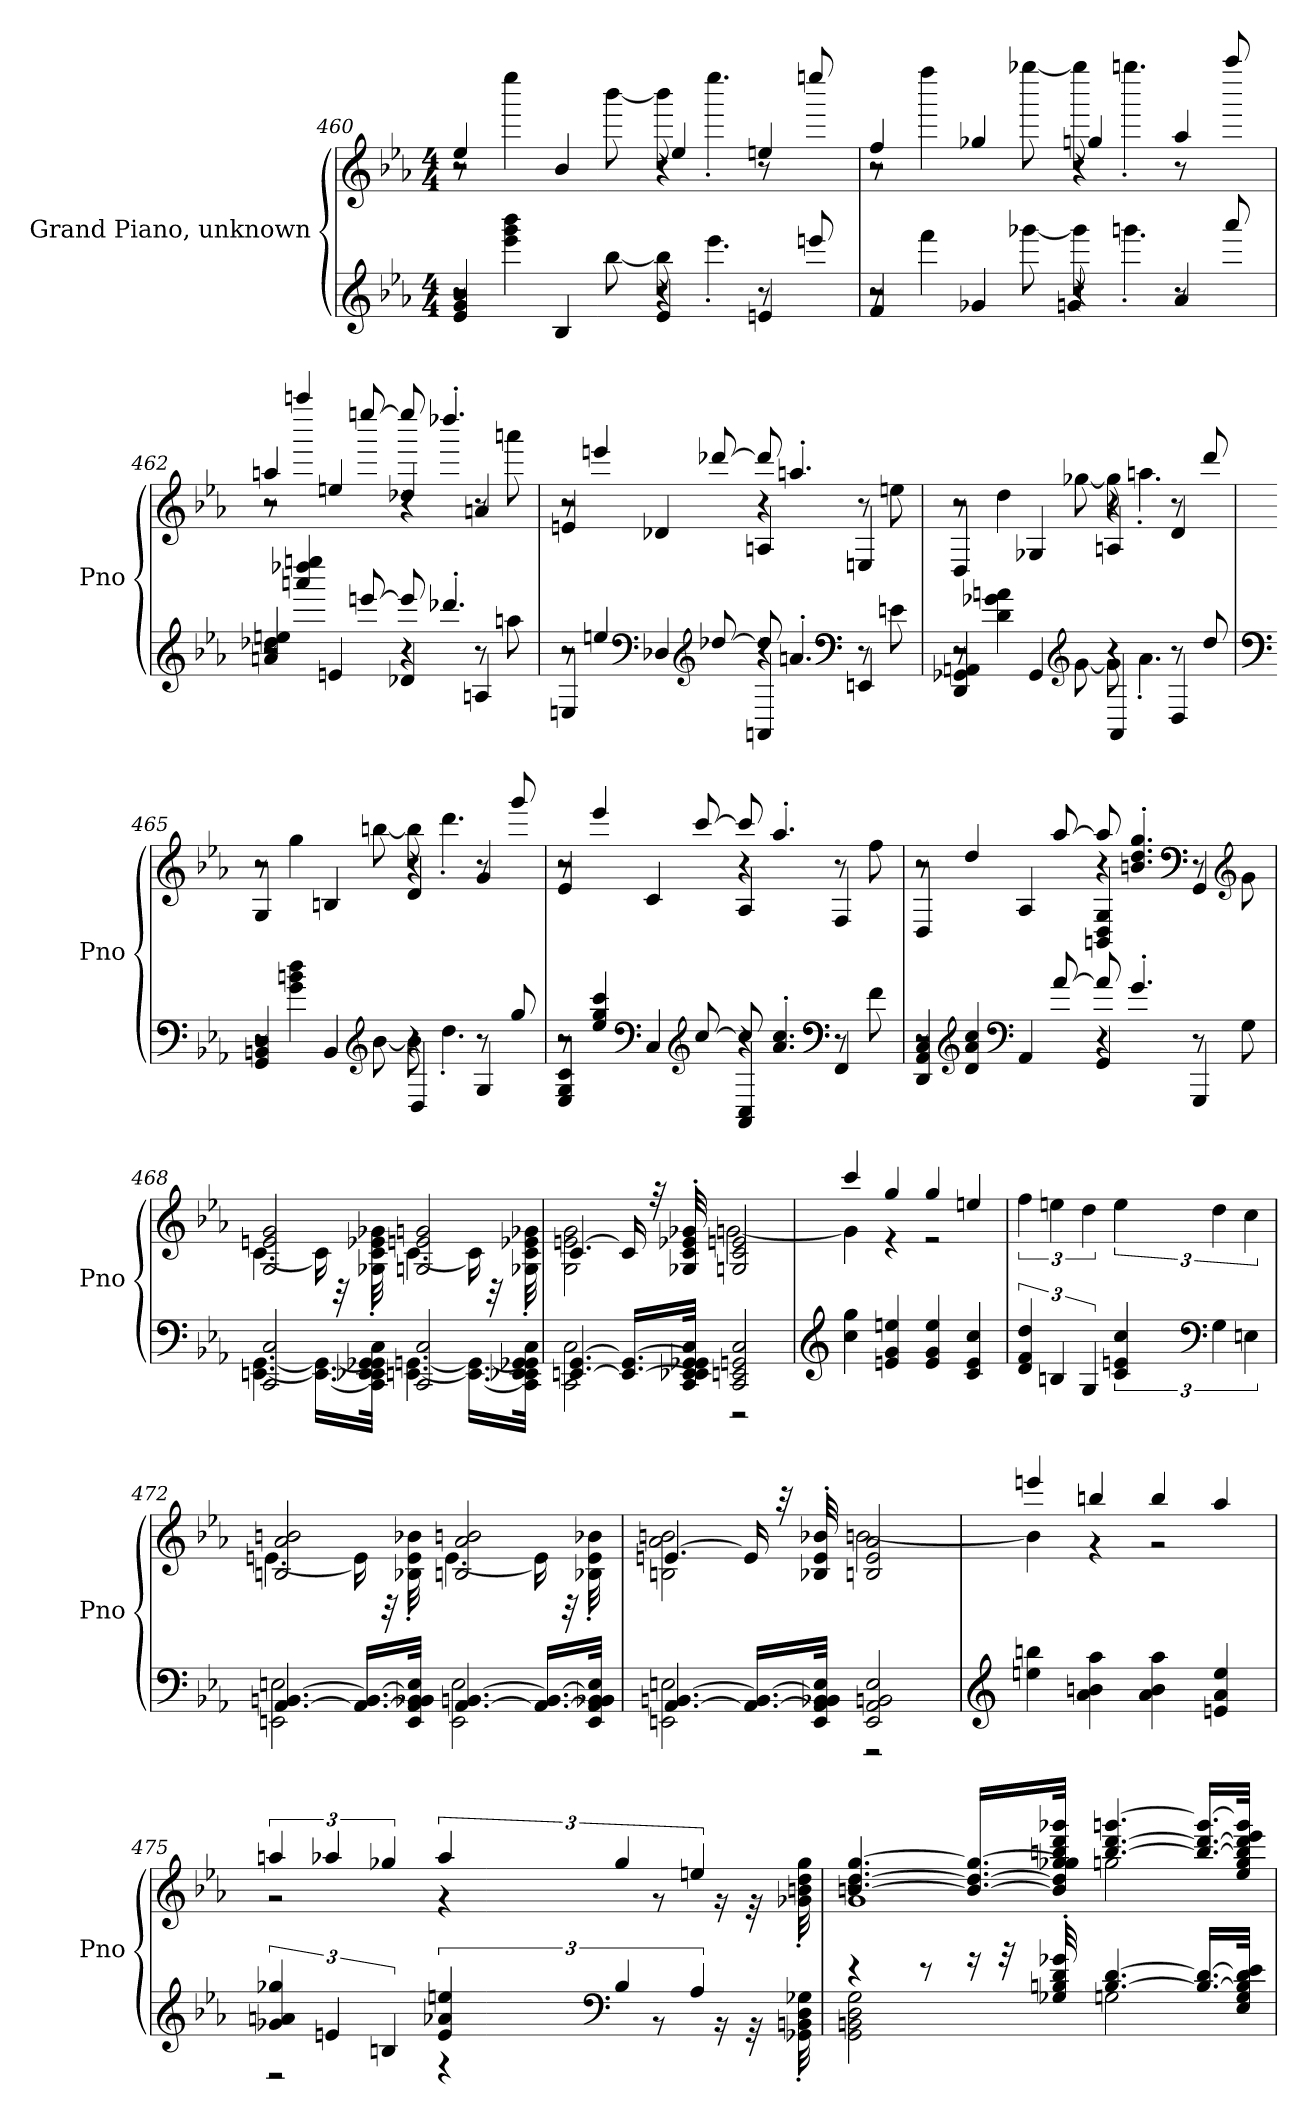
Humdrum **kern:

**kern	**kern
*part1	*part1
*staff2	*staff1
*I"Grand Piano, unknown	*
*I'Pno	*
*clefG2	*clefG2
*k[b-e-a-]	*k[b-e-a-]
*M4/4	*M4/4
=460	=460
*^	*^
*	*^	*	*^
2r	8r	4e-/ 4g/ 4b-/	2r	8r	4ee-/
.	4eee-\ 4ggg\ 4bbb-\	.	.	4eeee-\	.
.	.	4B-/	.	.	4b-/
.	[8bb-\	.	.	[8bbb-\	.
4r	8bb-\]	4e-/	4r	8bbb-\]	4ee-/
.	4.eee-'\	.	.	4.eeee-'\	.
8r	.	4en/	8r	.	4een/
8eeen/	.	.	8eeeen/	.	.
!!LO:LB:g=z	!!	!!
=461	=461	=461	=461	=461	=461
2r	8r	4f/	2r	8r	4ff/
.	4fff\	.	.	4ffff\	.
.	.	4g-X/	.	.	4gg-X/
.	[8ggg-X\	.	.	[8gggg-X\	.
4r	8ggg-\]	4gn/	4r	8gggg-\]	4ggn/
.	4.gggn'\	.	.	4.ggggn'\	.
8r	.	4a-/	8r	.	4aa-/
8aaa-/	.	.	8aaaa-/	.	.
=462	=462	=462	=462	=462	=462
8r	2r	4an/ 4dd-X/ 4een/	8r	2r	4aan/
4aaan/ 4dddd-X/ 4eeeen/	.	.	4aaaan/	.	.
.	.	4en/	.	.	4een/
[8eeen/	.	.	[8eeeen/	.	.
8eee/]	4r	4d-X/	8eeee/]	4r	4dd-X/
4.ddd-X'/	.	.	4.dddd-X'/	.	.
.	8r	4An/	.	8r	4an/
.	8aan\	.	.	8aaan\	.
!!LO:LB:g=z	!!	!!
=463	=463	=463	=463	=463	=463
8r	2r	4En/	8r	2r	4en/
4een/	.	.	4eeen/	.	.
*clefF4	*	*	*	*	*
.	.	4D-X/	.	.	4d-X/
*clefG2	*	*	*	*	*
[8dd-X/	.	.	[8ddd-X/	.	.
8dd-/]	4r	4AAn/	8ddd-/]	4r	4An/
4.an'/	.	.	4.aan'/	.	.
*clefF4	*	*	*	*	*
.	8r	4EEn/	.	8r	4En/
.	8en\	.	.	8een\	.
=464	=464	=464	=464	=464	=464
2r	8r	4DD/ 4GG-X/ 4AAn/	2r	8r	4D/
.	4d\ 4g-X\ 4an\	.	.	4dd\	.
.	.	4GG-/	.	.	4G-X/
*clefG2	*	*	*	*	*
.	[8g-\	.	.	[8gg-X\	.
4r	8g-\]	4AA/	4r	8gg-\]	4An/
.	4.a'\	.	.	4.aan'\	.
8r	.	4D/	8r	.	4d/
8dd/	.	.	8ddd/	.	.
!!LO:LB:g=z	!!	!!
=465	=465	=465	=465	=465	=465
*clefF4	*	*	*	*	*
2r	8r	4GG/ 4BBn/ 4D/	2r	8r	4G/
.	4g\ 4bn\ 4dd\	.	.	4gg\	.
.	.	4BB/	.	.	4Bn/
*clefG2	*	*	*	*	*
.	[8b\	.	.	[8bbn\	.
4r	8b\]	4D/	4r	8bb\]	4d/
.	4.dd'\	.	.	4.ddd'\	.
8r	.	4G/	8r	.	4g/
8gg/	.	.	8ggg/	.	.
=466	=466	=466	=466	=466	=466
8r	2r	4E-/ 4G/ 4c/	8r	2r	4e-/
4ee-/ 4gg/ 4ccc/	.	.	4eee-/	.	.
*clefF4	*	*	*	*	*
.	.	4C/	.	.	4c/
*clefG2	*	*	*	*	*
[8cc/	.	.	[8ccc/	.	.
8cc/]	4r	4AA-/ 4C/	8ccc/]	4r	4A-/
4.a-/' 4.cc/'	.	.	4.aa-'/	.	.
*clefF4	*	*	*	*	*
.	8r	4FF/	.	8r	4F/
.	8f\	.	.	8ff\	.
!!LO:PB:g=z	!!	!!
=467	=467	=467	=467	=467	=467
8r	2r	4DD/ 4AA-/ 4C/	8r	2r	4D/
*clefG2	*	*	*	*	*
4d/ 4a-/ 4cc/	.	.	4dd/	.	.
*clefF4	*	*	*	*	*
.	.	4AA-/	.	.	4A-/
[8a-/	.	.	[8aa-/	.	.
8a-/]	4r	4GG/	8aa-/]	4r	4BBn/ 4D/ 4G/
4.g'/	.	.	4.bn/' 4.dd/' 4.gg/'	.	.
*	*	*	*clefF4	*	*
.	8r	4GGG/	.	8r	4GG/
*	*	*	*clefG2	*	*
.	8G\	.	.	8g\	.
*	*v	*v	*	*	*
*	*	*	*v	*v
=468	=468	=468	=468
2CC/ 2C/	[4.EEn\ [4.GG\	2G/ 2en/ 2g/	[4.c\
.	16.EE\_ 16.GG\_LL	.	16c\]
.	.	.	32r
.	32CC\ 32EE-X\ 32EE\] 32GG-X\ 32GG\] 32C\JJk	.	32G-X\' 32c\' 32e-X\' 32g-X\'
2CC/ 2C/	[4.EEn\ [4.GGn\	2Gn/ 2en/ 2gn/	[4.c\
.	16.EE\_ 16.GG\_LL	.	16c\]
.	.	.	32r
.	32CC\ 32EE-X\ 32EE\] 32GG-X\ 32GG\] 32C\JJk	.	32G-X\' 32c\' 32e-X\' 32g-X\'
!!LO:LB:g=z	!!
=469	=469	=469	=469
[4.EEn/ [4.GG/	2CC\ 2C\	[4.c/	2G\ 2en\ 2g\
16.EE/_ 16.GG/_LL	.	16c/]	.
.	.	32r	.
32CC/ 32EE-X/ 32EE/] 32GG-X/ 32GG/] 32C/JJk	.	32G-X/' 32c/' 32e-X/' 32g-X/'	.
2CC/ 2EEn/ 2GGn/ 2C/	2r	2Gn/ 2c/ 2en/	[2gn\
*v	*v	*	*
=470	=470	=470
*clefG2	*	*
4cc\ 4gg\	4ccc/	4g\]
4en/ 4g/ 4een/	4gg/	4r
4e/ 4g/ 4ee/	4gg/	2r
4c/ 4e/ 4cc/	4een/	.
*	*v	*v
=471	=471
6d/ 6f/ 6dd/	6ff\
6Bn/	6een\
6G/	6dd\
6c/ 6en/ 6cc/	6ee\
*clefF4	*
6G\	6dd\
6En\	6cc\
!!LO:LB:g=z
=472	=472
*^	*^
[4.AA-/ [4.BBn/	2EEn\ 2En\	2Bn/ 2a-/ 2bn/	[4.en\
16.AA-/_ 16.BB/_LL	.	.	16e\]
.	.	.	32r
32EE/ 32AA-/] 32BB-X/ 32BB/] 32E/JJk	.	.	32B-X\' 32e\' 32b-X\'
[4.AA-/ [4.BBn/	2EE\ 2E\	2Bn/ 2a-/ 2bn/	[4.e\
16.AA-/_ 16.BB/_LL	.	.	16e\]
.	.	.	32r
32EE/ 32AA-/] 32BB-X/ 32BB/] 32E/JJk	.	.	32B-X\' 32e\' 32b-X\'
=473	=473	=473	=473
[4.AA-/ [4.BBn/	2EEn\ 2En\	[4.en/	2Bn\ 2a-\ 2bn\
16.AA-/_ 16.BB/_LL	.	16e/]	.
.	.	32r	.
32EE/ 32AA-/] 32BB-X/ 32BB/] 32E/JJk	.	32B-X/' 32e/' 32b-X/'	.
2EE/ 2AA-/ 2BBn/ 2E/	2r	2Bn/ 2e/ 2a-/	[2bn\
*v	*v	*	*
=474	=474	=474
*clefG2	*	*
4een\ 4bbn\	4eeen/	4b\]
4a-\ 4bn\ 4aa-\	4bbn/	4r
4a-\ 4b\ 4aa-\	4bb/	2r
4en/ 4a-/ 4ee/	4aa-/	.
!!LO:LB:g=z	!!
=475	=475	=475
*^	*	*
6g-X/ 6an/ 6gg-X/	2r	6aan/	2r
6en/	.	6aa-X/	.
6Bn/	.	6gg-X/	.
6e/ 6a-X/ 6een/	4r	6aa-/	4r
*clefF4	*	*	*
6B/	.	6gg-/	.
.	8r	.	8r
6A-/	.	6een/	.
.	16r	.	16r
.	32r	.	32r
.	32GG-X\' 32BBn\' 32D\' 32G-X\'	.	32g-X\' 32bn\' 32dd\' 32gg-\'
=476	=476	=476	=476
*	*	*	*^
4r	2GG\ 2BBn\ 2D\ 2G\	[4.bn/ [4.dd/ [4.gg/	2r	1g
8r	.	.	.	.
16r	.	16.b/_ 16.dd/_ 16.gg/_LL	.	.
32r	.	.	.	.
32G-X/' 32Bn/' 32d/' 32g-X/'	.	32b/] 32dd/] 32gg-X/ 32gg/] 32bbn/ 32ddd/ 32ggg-X/JJk	.	.
[4.B/ [4.d/	2Gn\	[4.bb/ [4.ddd/ [4.gggn/	2ggn\	.
16.B/_ 16.d/_LL	.	16.bb/_ 16.ddd/_ 16.ggg/_LL	.	.
32E-/ 32G/ 32B/] 32d/] 32e-/JJk	.	32ee-/ 32gg/ 32bb/] 32ddd/] 32eee-/ 32ggg/]JJk	.	.
*v	*v	*	*	*
*	*v	*v	*v
=	=
*-	*-
